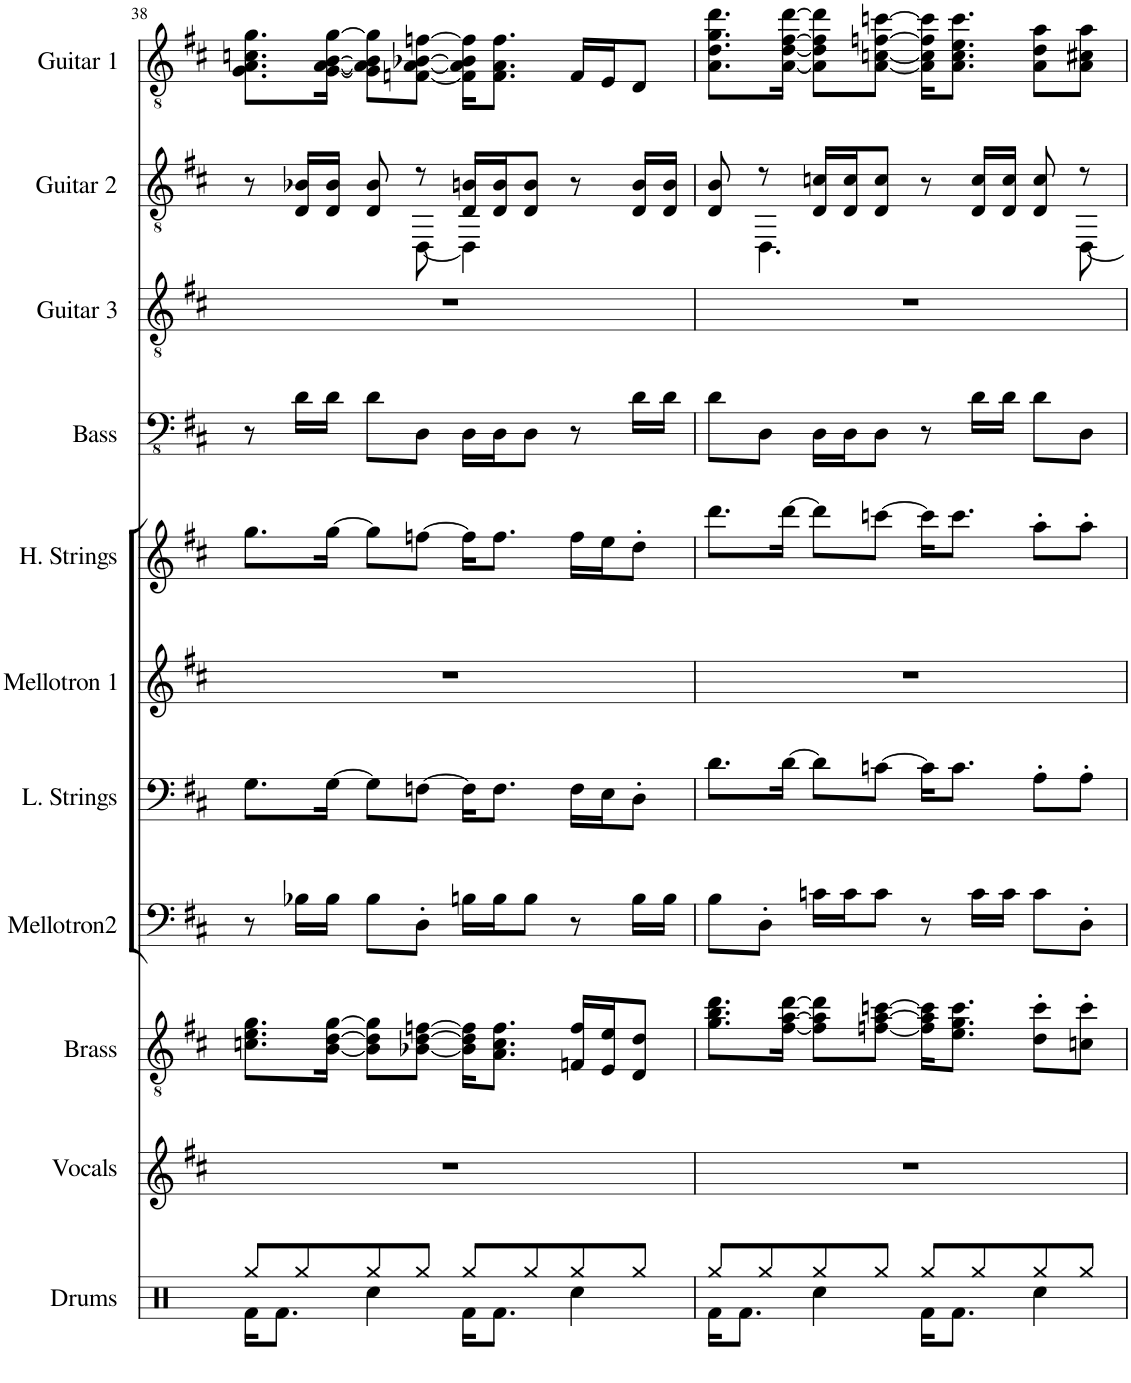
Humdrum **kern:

**kern	**kern	**kern	**kern	**kern	**kern	**kern	**kern	**kern	**kern	**kern
*part11	*part10	*part9	*part8	*part7	*part6	*part5	*part4	*part3	*part2	*part1
*staff11	*staff10	*staff9	*staff8	*staff7	*staff6	*staff5	*staff4	*staff3	*staff2	*staff1
*I"Drums	*I"Vocals (Clarinet)	*I"Brass	*I"Mellotron 2	*I"Strings low	*I"Mellotron 1	*I"Strings high	*I"Bass Guitar	*I"Electric Guitar 3	*I"Electric Guitar 2	*I"Electric Guitar 1
*I'Drums	*I'Vocals	*I'Brass	*I'Mellotron2	*	*I'Mellotron 1	*	*I'Bass	*I'Guitar 3	*I'Guitar 2	*I'Guitar 1
!!LO:PB:g=z
*clefX	*clefG2	*clefGv2	*clefF4	*clefF4	*clefG2	*clefG2	*clefFv4	*clefGv2	*clefGv2	*clefGv2
*	*Trd1c2	*	*	*	*	*	*	*	*	*
*k[]	*k[f#c#]	*k[f#c#]	*k[f#c#]	*k[f#c#]	*k[f#c#]	*k[f#c#]	*k[f#c#]	*k[f#c#]	*k[f#c#]	*k[f#c#]
*M4/4	*M4/4	*M4/4	*M4/4	*M4/4	*M4/4	*M4/4	*M4/4	*M4/4	*M4/4	*M4/4
=38	=38	=38	=38	=38	=38	=38	=38	=38	=38	=38
*^	*	*	*	*	*	*	*	*	*^	*
8Rgg/L	16Rf\KL	1r	8.cn\ 8.e\ 8.g\L	8r	8.G\L	1r	8.gg\L	8r	1r	8r	4ryy	8.G\ 8.A\ 8.cn\ 8.g\L
.	8.Rf\J	.	.	.	.	.	.	.	.	.	.	.
8Rgg/	.	.	.	16B-X\LL	.	.	.	16D\LL	.	16D/ 16B-X/LL	.	.
.	.	.	[16B\ [16d\ [16g\Jk	16B-\JJ	[16G\Jk	.	[16gg\Jk	16D\JJ	.	16D/ 16B-/JJ	.	[16G\ [16A\ [16B\ [16g\Jk
8Rgg/	4Rcc\	.	8B\] 8d\] 8g\]L	8B-\L	8G\L]	.	8gg\L]	8D\L	.	8D/ 8B-/	8ryy	8G\] 8A\] 8B\] 8g\]L
8Rgg/J	.	.	[8B-X\ [8d\ [8fn\J	8D'\J	[8Fn\J	.	[8ffn\J	8DD\J	.	8r	[8DD\	[8Fn\ [8A\ [8B-X\ [8fn\J
8Rgg/L	16Rf\KL	.	16B-\] 16d\] 16f\]KL	16Bn\LL	16F\KL]	.	16ff\KL]	16DD\LL	.	16D/ 16Bn/LL	4DD\]	16F\] 16A\] 16B-\] 16f\]KL
.	8.Rf\J	.	8.A\ 8.c\ 8.f\J	16B\J	8.F\J	.	8.ff\J	16DD\J	.	16D/ 16B/J	.	8.F\ 8.A\ 8.f\J
8Rgg/	.	.	.	8B\J	.	.	.	8DD\J	.	8D/ 8B/J	.	.
8Rgg/	4Rcc\	.	16Fn/ 16f/LL	8r	16F\LL	.	16ff\LL	8r	.	8r	4ryy	16F/LL
.	.	.	16E/ 16e/J	.	16E\J	.	16ee\J	.	.	.	.	16E/J
8Rgg/J	.	.	8D/ 8d/J	16B\LL	8D'\J	.	8dd'\J	16D\LL	.	16D/ 16B/LL	.	8D/J
.	.	.	.	16B\JJ	.	.	.	16D\JJ	.	16D/ 16B/JJ	.	.
=39	=39	=39	=39	=39	=39	=39	=39	=39	=39	=39	=39	=39
8Rgg/L	16Rf\KL	1r	8.g\ 8.b\ 8.dd\L	8B\L	8.d\L	1r	8.ddd\L	8D\L	1r	8D/ 8B/	8ryy	8.A\ 8.d\ 8.g\ 8.dd\L
.	8.Rf\J	.	.	.	.	.	.	.	.	.	.	.
8Rgg/	.	.	.	8D'\J	.	.	.	8DD\J	.	8r	4.DD\	.
.	.	.	[16f#\ [16a\ [16dd\Jk	.	[16d\Jk	.	[16ddd\Jk	.	.	.	.	[16A\ [16d\ [16f#\ [16dd\Jk
8Rgg/	4Rcc\	.	8f#\] 8a\] 8dd\]L	16cn\LL	8d\L]	.	8ddd\L]	16DD\LL	.	16D/ 16cn/LL	.	8A\] 8d\] 8f#\] 8dd\]L
.	.	.	.	16c\J	.	.	.	16DD\J	.	16D/ 16c/J	.	.
8Rgg/J	.	.	[8fn\ [8a\ [8ccn\J	8c\J	[8cn\J	.	[8cccn\J	8DD\J	.	8D/ 8c/J	.	[8A\ [8cn\ [8fn\ [8ccn\J
8Rgg/L	16Rf\KL	.	16f\] 16a\] 16cc\]KL	8r	16c\KL]	.	16ccc\KL]	8r	.	8r	4ryy	16A\] 16c\] 16f\] 16cc\]KL
.	8.Rf\J	.	8.e\ 8.g\ 8.cc\J	.	8.c\J	.	8.ccc\J	.	.	.	.	8.A\ 8.c\ 8.e\ 8.cc\J
8Rgg/	.	.	.	16c\LL	.	.	.	16D\LL	.	16D/ 16c/LL	.	.
.	.	.	.	16c\JJ	.	.	.	16D\JJ	.	16D/ 16c/JJ	.	.
8Rgg/	4Rcc\	.	8d\' 8cc\'L	8c\L	8A'\L	.	8aa'\L	8D\L	.	8D/ 8c/	8ryy	8A\ 8d\ 8a\L
8Rgg/J	.	.	8cn\' 8cc\'J	8D'\J	8A'\J	.	8aa'\J	8DD\J	.	8r	[8DD\	8A\ 8c#X\ 8a\J
*v	*v	*	*	*	*	*	*	*	*	*v	*v	*
=	=	=	=	=	=	=	=	=	=	=
*-	*-	*-	*-	*-	*-	*-	*-	*-	*-	*-
